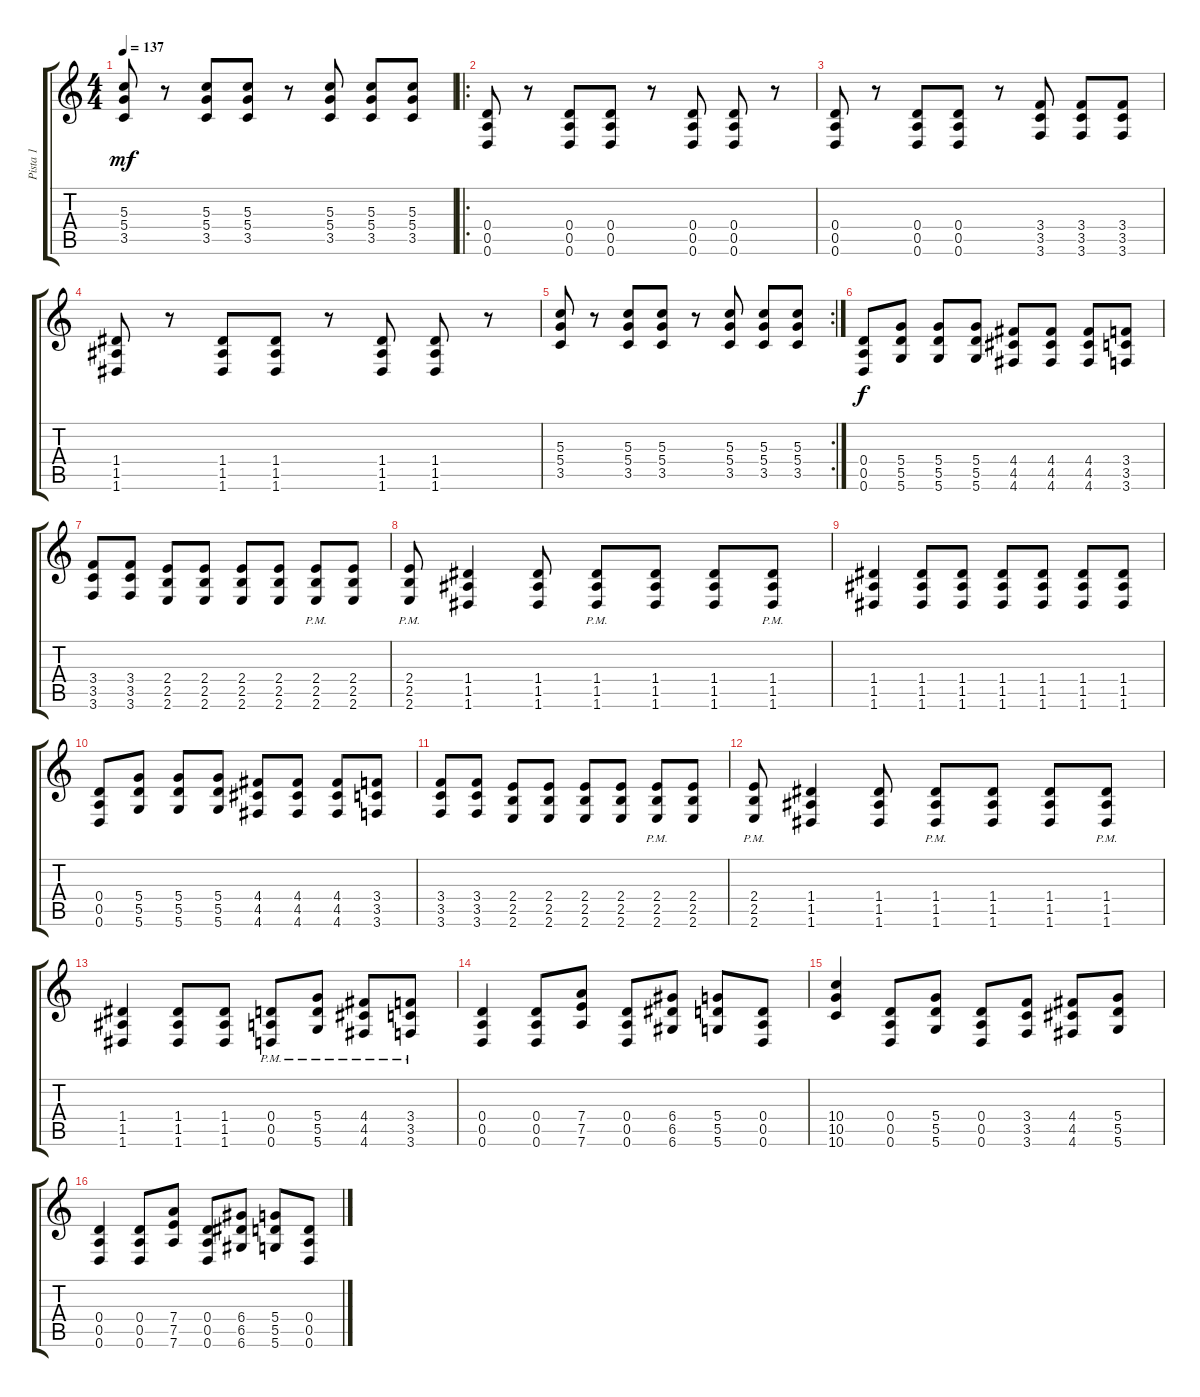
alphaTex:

\track ("Pista 1" "Pista 1") {instrument distortionguitar}
\staff {score tabs}
\tuning (E4 B3 G3 D3 A2 D2) {hide}
\ts (4 4)
\tempo 137
\clef g2
\ks c
(5.3 5.4 3.5).8{dy mf} r.8 (5.3 5.4 3.5).8 (5.3 5.4 3.5).8 r.8 (5.3 5.4 3.5).8 (5.3 5.4 3.5).8 (5.3 5.4 3.5).8 |
\ro
(0.4 0.5 0.6).8 r.8 (0.4 0.5 0.6).8 (0.4 0.5 0.6).8 r.8 (0.4 0.5 0.6).8 (0.4 0.5 0.6).8 r.8 |
(0.4 0.5 0.6).8 r.8 (0.4 0.5 0.6).8 (0.4 0.5 0.6).8 r.8 (3.4 3.5 3.6).8 (3.4 3.5 3.6).8 (3.4 3.5 3.6).8 |
(1.4 1.5 1.6).8 r.8 (1.4 1.5 1.6).8 (1.4 1.5 1.6).8 r.8 (1.4 1.5 1.6).8 (1.4 1.5 1.6).8 r.8 |
\rc 2
(5.3 5.4 3.5).8 r.8 (5.3 5.4 3.5).8 (5.3 5.4 3.5).8 r.8 (5.3 5.4 3.5).8 (5.3 5.4 3.5).8 (5.3 5.4 3.5).8 |
(0.4 0.5 0.6).8{dy f} (5.4 5.5 5.6).8 (5.4 5.5 5.6).8 (5.4 5.5 5.6).8 (4.4 4.5 4.6).8 (4.4 4.5 4.6).8 (4.4 4.5 4.6).8 (3.4 3.5 3.6).8 |
(3.4 3.5 3.6).8 (3.4 3.5 3.6).8 (2.4 2.5 2.6).8 (2.4 2.5 2.6).8 (2.4 2.5 2.6).8 (2.4 2.5 2.6).8 (2.4{pm} 2.5{pm} 2.6{pm}).8 (2.4 2.5 2.6).8 |
(2.4{pm} 2.5{pm} 2.6{pm}).8 (1.4 1.5 1.6).4 (1.4 1.5 1.6).8 (1.4{pm} 1.5{pm} 1.6{pm}).8 (1.4 1.5 1.6).8 (1.4 1.5 1.6).8 (1.4{pm} 1.5{pm} 1.6{pm}).8 |
(1.4 1.5 1.6).4 (1.4 1.5 1.6).8 (1.4 1.5 1.6).8 (1.4 1.5 1.6).8 (1.4 1.5 1.6).8 (1.4 1.5 1.6).8 (1.4 1.5 1.6).8 |
(0.4 0.5 0.6).8 (5.4 5.5 5.6).8 (5.4 5.5 5.6).8 (5.4 5.5 5.6).8 (4.4 4.5 4.6).8 (4.4 4.5 4.6).8 (4.4 4.5 4.6).8 (3.4 3.5 3.6).8 |
(3.4 3.5 3.6).8 (3.4 3.5 3.6).8 (2.4 2.5 2.6).8 (2.4 2.5 2.6).8 (2.4 2.5 2.6).8 (2.4 2.5 2.6).8 (2.4{pm} 2.5{pm} 2.6{pm}).8 (2.4 2.5 2.6).8 |
(2.4{pm} 2.5{pm} 2.6{pm}).8 (1.4 1.5 1.6).4 (1.4 1.5 1.6).8 (1.4{pm} 1.5{pm} 1.6{pm}).8 (1.4 1.5 1.6).8 (1.4 1.5 1.6).8 (1.4{pm} 1.5{pm} 1.6{pm}).8 |
(1.4 1.5 1.6).4 (1.4 1.5 1.6).8 (1.4 1.5 1.6).8 (0.4{pm} 0.5{pm} 0.6{pm}).8 (5.4{pm} 5.5{pm} 5.6{pm}).8 (4.4{pm} 4.5{pm} 4.6{pm}).8 (3.4{pm} 3.5{pm} 3.6{pm}).8 |
(0.4 0.5 0.6).4 (0.4 0.5 0.6).8 (7.4 7.5 7.6).8 (0.4 0.5 0.6).8 (6.4 6.5 6.6).8 (5.4 5.5 5.6).8 (0.4 0.5 0.6).8 |
(10.4 10.5 10.6).4 (0.4 0.5 0.6).8 (5.4 5.5 5.6).8 (0.4 0.5 0.6).8 (3.4 3.5 3.6).8 (4.4 4.5 4.6).8 (5.4 5.5 5.6).8 |
(0.4 0.5 0.6).4 (0.4 0.5 0.6).8 (7.4 7.5 7.6).8 (0.4 0.5 0.6).8 (6.4 6.5 6.6).8 (5.4 5.5 5.6).8 (0.4 0.5 0.6).8
